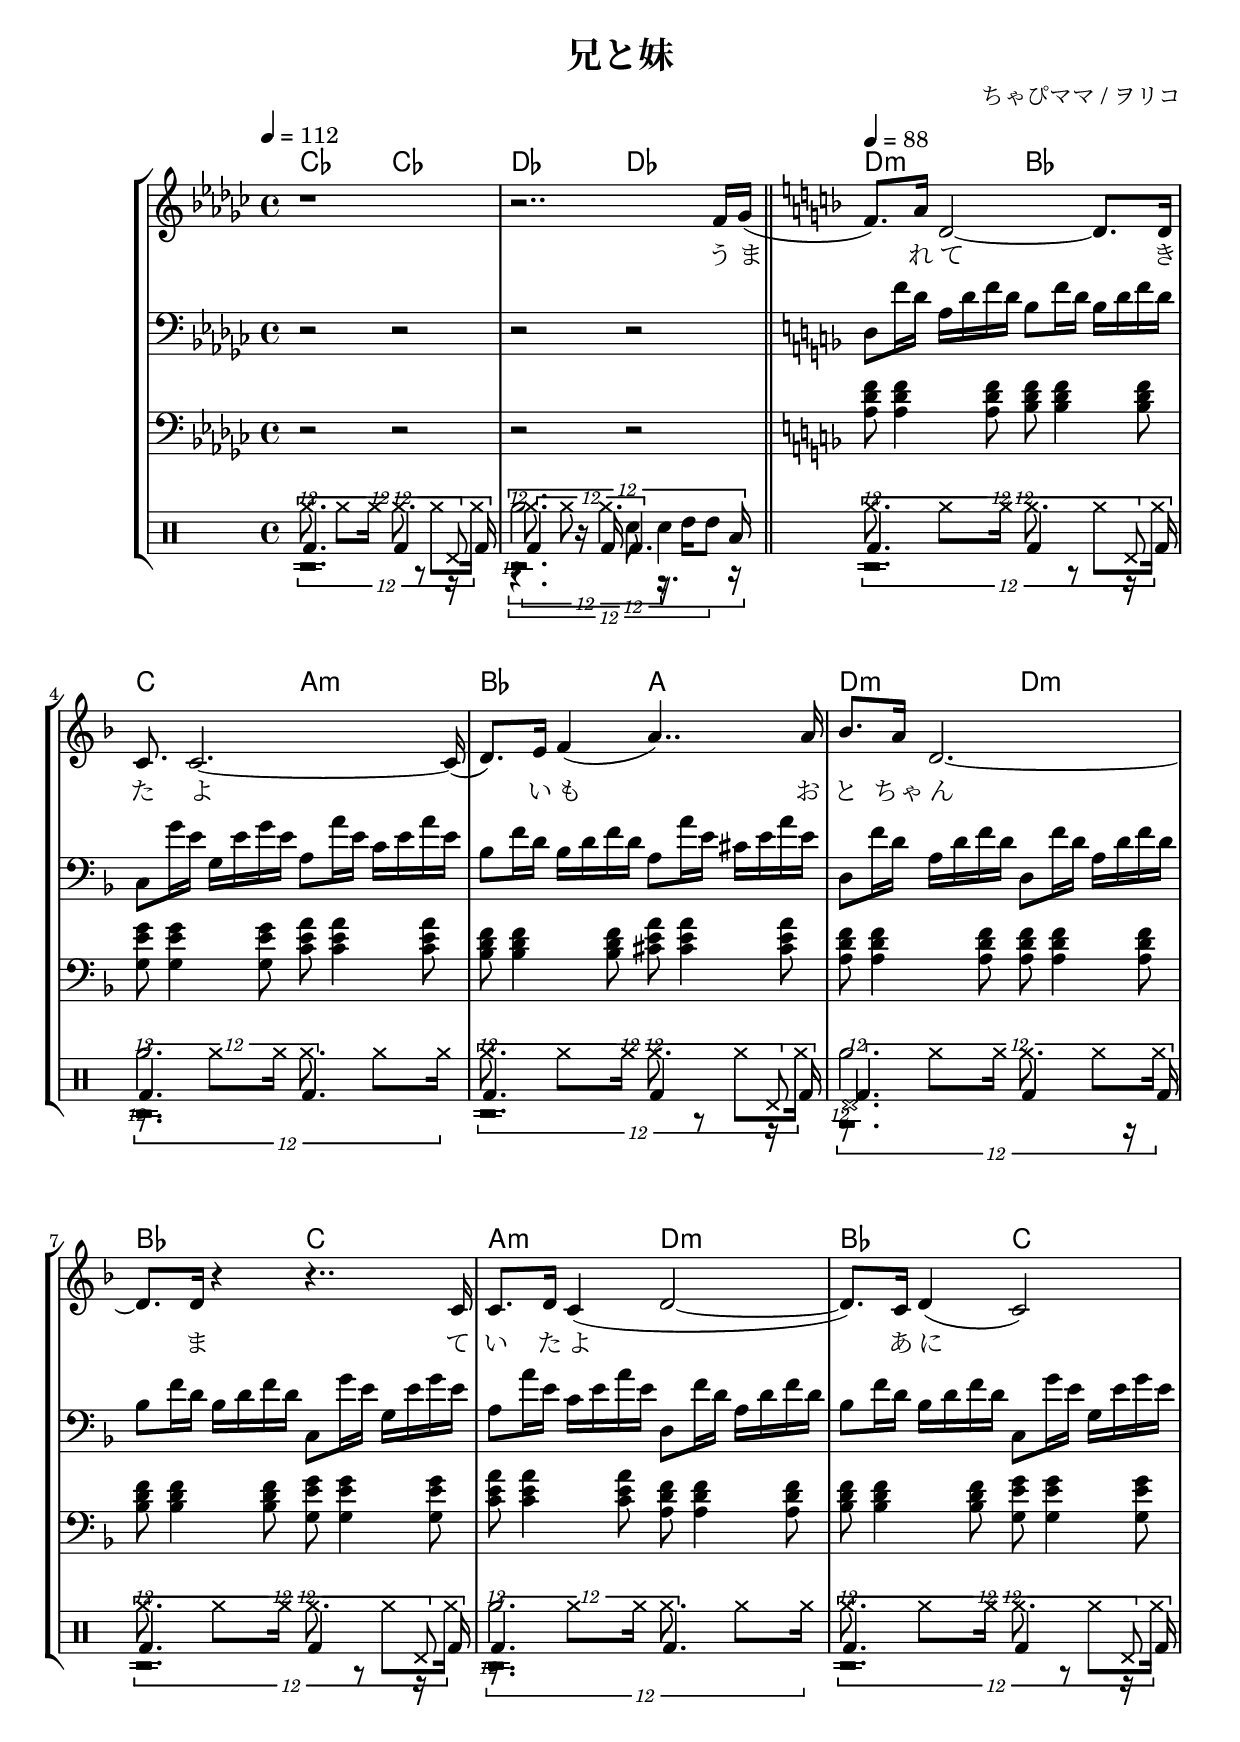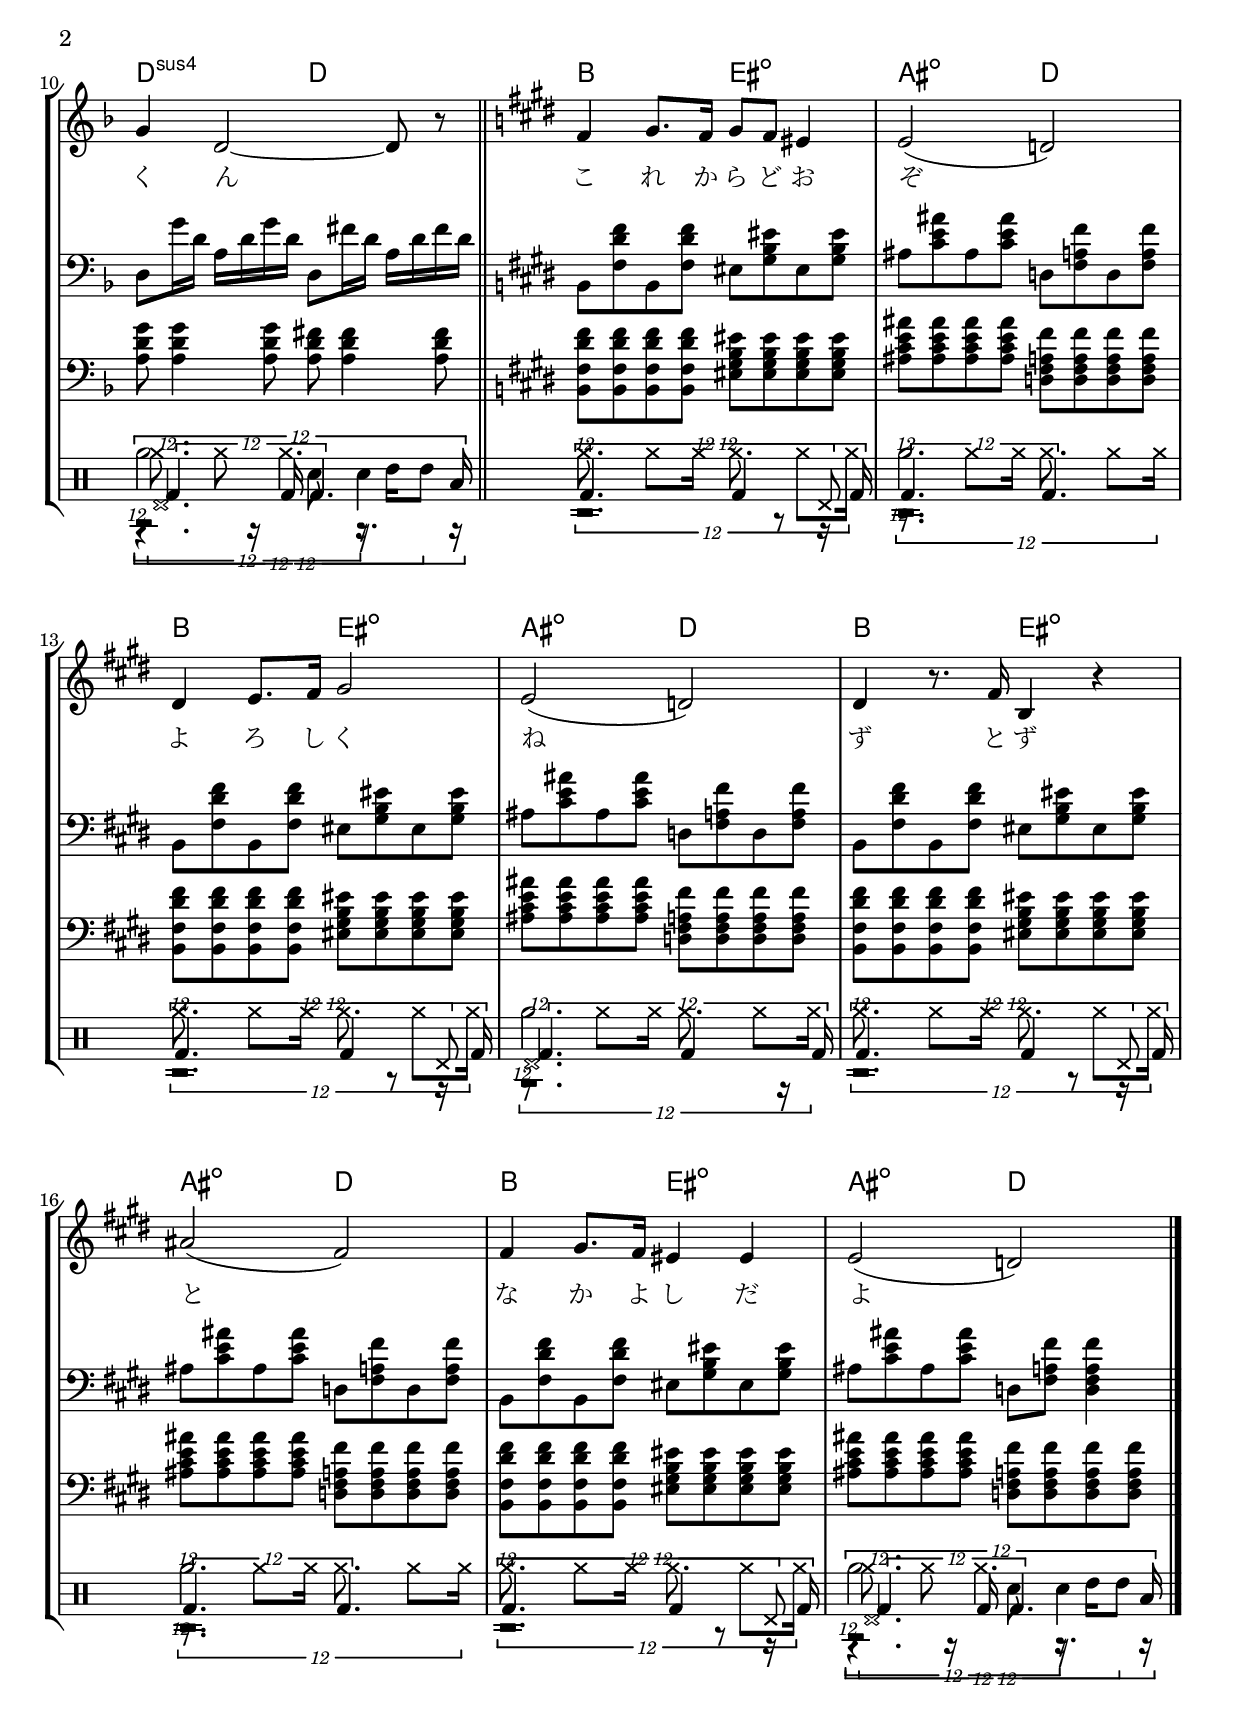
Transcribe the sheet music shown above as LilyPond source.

\version "2.12.1"

\header {
	title = \markup {兄と妹}
	composer = \markup \center-column {"ちゃぴママ / ヲリコ"}
}

harmony = \chordmode {
	ces2 ces des des 

	d:m bes c a:m bes a d:m d:m bes c a:m d:m bes c d:sus4 d 

	b eis:dim ais:dim d b eis:dim ais:dim d b eis:dim ais:dim d b eis:dim ais:dim d 
}

melody = {
	\key ges \major
	\tempo 4 = 112
	r1 | r2.. 
	\set Staff.midiInstrument = #"fss0.42"
	f'16  ges'16 
	(	\key f \major
	\tempo 4 = 88
f'8.)  a'16  d'2~d'8.  d'16 
	c'8.  c'2.~c'16 
	(d'8.)  e'16  f'4  (a'4..)  a'16 
	bes'8.  a'16  d'2.~ 
	d'8.  d'16  r4  r4..  c'16 
	c'8.  d'16  c'4  (d'2~ 
	d'8.)  c'16  d'4  (c'2) 
	g'4  d'2~d'8  	r8 	\set Staff.midiInstrument = #"fss0.42"
		\key e \major
 fis'4  gis'8.  fis'16  gis'8  fis'8  eis'4 
	e'2  (d'2) 
	dis'4  e'8.  fis'16  gis'2 
	e'2  (d'2) 
	dis'4  r8.  fis'16  b4  r4 
	ais'2  (fis'2) 
	fis'4  gis'8.  fis'16  eis'4  eis'4 
	e'2  (d'2)
	\bar "|."
}

words = \lyricmode {
	
	う  ま  れ  て  き  た  よ  い  も  お  と  ちゃ  ん  ま  て  い  た  よ  あ  に  く  ん  
	こ  れ  か  ら  ど  お  ぞ  よ  ろ  し  く  ね  ず  と  ず  と  な  か  よ  し  だ  よ  
}

tempochange = {
	\tempo 4 = 112
	r1 | r1 \bar "||"
	\tempo 4 = 88
	r1 | r1 | r1 | r1 | r1 | r1 | r1 | r1 \bar "||"
	\tempo 4 = 88
	r1 | r1 | r1 | r1 | r1 | r1 | r1 | r1 \bar "|."
}

mainacc = {
	\clef bass
	\set Staff.midiInstrument = #"Acoustic grand"
	\key ges \major
	\tempo 4 = 112
	r2
	r2
	r2
	r2
	\bar "||"

	\set Staff.midiInstrument = #"Bright Acoustic"
	\key f \major
	\tempo 4 = 88
	d8 f'16 d'16   a16 d'16 f'16 d'16
	bes8 f'16 d'16   bes16 d'16 f'16 d'16
	c8 g'16 e'16   g16 e'16 g'16 e'16
	a8 a'16 e'16   c'16 e'16 a'16 e'16
	bes8 f'16 d'16   bes16 d'16 f'16 d'16
	a8 a'16 e'16   cis'16 e'16 a'16 e'16
	d8 f'16 d'16   a16 d'16 f'16 d'16
	d8 f'16 d'16   a16 d'16 f'16 d'16
	bes8 f'16 d'16   bes16 d'16 f'16 d'16
	c8 g'16 e'16   g16 e'16 g'16 e'16
	a8 a'16 e'16   c'16 e'16 a'16 e'16
	d8 f'16 d'16   a16 d'16 f'16 d'16
	bes8 f'16 d'16   bes16 d'16 f'16 d'16
	c8 g'16 e'16   g16 e'16 g'16 e'16
	d8 g'16 d'16   a16 d'16 g'16 d'16
	d8 fis'16 d'16   a16 d'16 fis'16 d'16
	\bar "||"

	\set Staff.midiInstrument = #"Bright Acoustic"
	\key e \major
	b,8 <fis dis' fis'> b, <fis dis' fis'>
	eis8 <gis b eis'> eis <gis b eis'>
	ais8 <cis' e' ais'> ais <cis' e' ais'>
	d8 <fis a fis'> d <fis a fis'>
	b,8 <fis dis' fis'> b, <fis dis' fis'>
	eis8 <gis b eis'> eis <gis b eis'>
	ais8 <cis' e' ais'> ais <cis' e' ais'>
	d8 <fis a fis'> d <fis a fis'>
	b,8 <fis dis' fis'> b, <fis dis' fis'>
	eis8 <gis b eis'> eis <gis b eis'>
	ais8 <cis' e' ais'> ais <cis' e' ais'>
	d8 <fis a fis'> d <fis a fis'>
	b,8 <fis dis' fis'> b, <fis dis' fis'>
	eis8 <gis b eis'> eis <gis b eis'>
	ais8 <cis' e' ais'> ais <cis' e' ais'>
	d8 <fis a fis'>8 <d fis a fis'>4
	\bar "|."
}

subacc = {
	\clef bass
	\set Staff.midiInstrument = #"Acoustic grand"
	\key ges \major
	\tempo 4 = 112
	r2
	r2
	r2
	r2
	\bar "||"

	\set Staff.midiInstrument = #"Electric Piano 1"
	\key f \major
	\tempo 4 = 88
	<a d' f'>8 <a d' f'>4 <a d' f'>8
	<bes d' f'>8 <bes d' f'>4 <bes d' f'>8
	<g e' g'>8 <g e' g'>4 <g e' g'>8
	<c' e' a'>8 <c' e' a'>4 <c' e' a'>8
	<bes d' f'>8 <bes d' f'>4 <bes d' f'>8
	<cis' e' a'>8 <cis' e' a'>4 <cis' e' a'>8
	<a d' f'>8 <a d' f'>4 <a d' f'>8
	<a d' f'>8 <a d' f'>4 <a d' f'>8
	<bes d' f'>8 <bes d' f'>4 <bes d' f'>8
	<g e' g'>8 <g e' g'>4 <g e' g'>8
	<c' e' a'>8 <c' e' a'>4 <c' e' a'>8
	<a d' f'>8 <a d' f'>4 <a d' f'>8
	<bes d' f'>8 <bes d' f'>4 <bes d' f'>8
	<g e' g'>8 <g e' g'>4 <g e' g'>8
	<a d' g'>8 <a d' g'>4 <a d' g'>8
	<a d' fis'>8 <a d' fis'>4 <a d' fis'>8
	\bar "||"

	\set Staff.midiInstrument = #"Electric Piano 1"
	\key e \major
	<b, fis dis' fis'>8 <b, fis dis' fis'>8 <b, fis dis' fis'>8 <b, fis dis' fis'>8
	<eis gis b eis'>8 <eis gis b eis'>8 <eis gis b eis'>8 <eis gis b eis'>8
	<ais cis' e' ais'>8 <ais cis' e' ais'>8 <ais cis' e' ais'>8 <ais cis' e' ais'>8
	<d fis a fis'>8 <d fis a fis'>8 <d fis a fis'>8 <d fis a fis'>8
	<b, fis dis' fis'>8 <b, fis dis' fis'>8 <b, fis dis' fis'>8 <b, fis dis' fis'>8
	<eis gis b eis'>8 <eis gis b eis'>8 <eis gis b eis'>8 <eis gis b eis'>8
	<ais cis' e' ais'>8 <ais cis' e' ais'>8 <ais cis' e' ais'>8 <ais cis' e' ais'>8
	<d fis a fis'>8 <d fis a fis'>8 <d fis a fis'>8 <d fis a fis'>8
	<b, fis dis' fis'>8 <b, fis dis' fis'>8 <b, fis dis' fis'>8 <b, fis dis' fis'>8
	<eis gis b eis'>8 <eis gis b eis'>8 <eis gis b eis'>8 <eis gis b eis'>8
	<ais cis' e' ais'>8 <ais cis' e' ais'>8 <ais cis' e' ais'>8 <ais cis' e' ais'>8
	<d fis a fis'>8 <d fis a fis'>8 <d fis a fis'>8 <d fis a fis'>8
	<b, fis dis' fis'>8 <b, fis dis' fis'>8 <b, fis dis' fis'>8 <b, fis dis' fis'>8
	<eis gis b eis'>8 <eis gis b eis'>8 <eis gis b eis'>8 <eis gis b eis'>8
	<ais cis' e' ais'>8 <ais cis' e' ais'>8 <ais cis' e' ais'>8 <ais cis' e' ais'>8
	<d fis a fis'>8 <d fis a fis'>8 <d fis a fis'>8 <d fis a fis'>8
	\bar "|."
}

percA = {
	\drummode {
	\times 16/12{ cymr8. cymr8 cymr16 cymr8. cymr8 cymr16 } |\times 16/12{ cymr8. cymr8 cymr4. r16 } \bar "||"
	\times 16/12{ cymr8. cymr8 cymr16 cymr8. cymr8 cymr16 } |\times 16/12{ r8. cymr8 cymr16 cymr8. cymr8 cymr16 } |\times 16/12{ cymr8. cymr8 cymr16 cymr8. cymr8 cymr16 } |\times 16/12{ r8. cymr8 cymr16 cymr8. cymr8 cymr16 } |\times 16/12{ cymr8. cymr8 cymr16 cymr8. cymr8 cymr16 } |\times 16/12{ r8. cymr8 cymr16 cymr8. cymr8 cymr16 } |\times 16/12{ cymr8. cymr8 cymr16 cymr8. cymr8 cymr16 } |\times 16/12{ cymr8. cymr8 cymr4. r16 } \bar "||"
	\times 16/12{ cymr8. cymr8 cymr16 cymr8. cymr8 cymr16 } |\times 16/12{ r8. cymr8 cymr16 cymr8. cymr8 cymr16 } |\times 16/12{ cymr8. cymr8 cymr16 cymr8. cymr8 cymr16 } |\times 16/12{ r8. cymr8 cymr16 cymr8. cymr8 cymr16 } |\times 16/12{ cymr8. cymr8 cymr16 cymr8. cymr8 cymr16 } |\times 16/12{ r8. cymr8 cymr16 cymr8. cymr8 cymr16 } |\times 16/12{ cymr8. cymr8 cymr16 cymr8. cymr8 cymr16 } |\times 16/12{ cymr8. cymr8 cymr4. r16 } \bar "|."
	}
}

percB = {
	\drummode {
	\times 16/12{ r2 r8 hhp8 } |\times 16/12{ r2. } \bar "||"
	\times 16/12{ r2 r8 hhp8 } |\times 16/12{ r2. } |\times 16/12{ r2 r8 hhp8 } |\times 16/12{ hhp2. } |\times 16/12{ r2 r8 hhp8 } |\times 16/12{ r2. } |\times 16/12{ r2 r8 hhp8 } |\times 16/12{ hhp2. } \bar "||"
	\times 16/12{ r2 r8 hhp8 } |\times 16/12{ r2. } |\times 16/12{ r2 r8 hhp8 } |\times 16/12{ hhp2. } |\times 16/12{ r2 r8 hhp8 } |\times 16/12{ r2. } |\times 16/12{ r2 r8 hhp8 } |\times 16/12{ hhp2. } \bar "|."
	}
}

percC = {
	\drummode {
	\times 16/12{ bd4. bd4 r16 bd16 } |\times 16/12{ bd4 r16 bd16 bd4. } \bar "||"
	\times 16/12{ bd4. bd4 r16 bd16 } |\times 16/12{ bd4. bd4. } |\times 16/12{ bd4. bd4 r16 bd16 } |\times 16/12{ bd4. bd4 r16 bd16 } |\times 16/12{ bd4. bd4 r16 bd16 } |\times 16/12{ bd4. bd4. } |\times 16/12{ bd4. bd4 r16 bd16 } |\times 16/12{ bd4 r16 bd16 bd4. } \bar "||"
	\times 16/12{ bd4. bd4 r16 bd16 } |\times 16/12{ bd4. bd4. } |\times 16/12{ bd4. bd4 r16 bd16 } |\times 16/12{ bd4. bd4 r16 bd16 } |\times 16/12{ bd4. bd4 r16 bd16 } |\times 16/12{ bd4. bd4. } |\times 16/12{ bd4. bd4 r16 bd16 } |\times 16/12{ bd4 r16 bd16 bd4. } \bar "|."
	}
}

percD = {
	\drummode {
	\times 16/12{ r2. } |\times 16/12{ rb2. } \bar "||"
	\times 16/12{ r2. } |\times 16/12{ rb2. } |\times 16/12{ r2. } |\times 16/12{ rb2. } |\times 16/12{ r2. } |\times 16/12{ rb2. } |\times 16/12{ r2. } |\times 16/12{ rb2. } \bar "||"
	\times 16/12{ r2. } |\times 16/12{ rb2. } |\times 16/12{ r2. } |\times 16/12{ rb2. } |\times 16/12{ r2. } |\times 16/12{ rb2. } |\times 16/12{ r2. } |\times 16/12{ rb2. } \bar "|."
	}
}

percE = {
	\drummode {
	r1 |\times 16/12{ r4. sn8 sn4 } \bar "||"
	r1 |r1 |r1 |r1 |r1 |r1 |r1 |\times 16/12{ r4. sn8 sn4 } \bar "||"
	r1 |r1 |r1 |r1 |r1 |r1 |r1 |\times 16/12{ r4. sn8 sn4 } \bar "|."
	}
}

percF = {
	\drummode {
	r1 |\times 16/12{ r2 r16 tommh16 tommh8 } \bar "||"
	r1 |r1 |r1 |r1 |r1 |r1 |r1 |\times 16/12{ r2 r16 tommh16 tommh8 } \bar "||"
	r1 |r1 |r1 |r1 |r1 |r1 |r1 |\times 16/12{ r2 r16 tommh16 tommh8 } \bar "|."
	}
}

percG = {
	\drummode {
	r1 |\times 16/12{ r2 r8. toml16 } \bar "||"
	r1 |r1 |r1 |r1 |r1 |r1 |r1 |\times 16/12{ r2 r8. toml16 } \bar "||"
	r1 |r1 |r1 |r1 |r1 |r1 |r1 |\times 16/12{ r2 r8. toml16 } \bar "|."
	}
}

\score {
	<<
		\new StaffGroup <<
			\new ChordNames {\harmony}
			\new Voice = "melody" {\melody}
			\new Lyrics \lyricsto "melody" \words
			\new Staff = "mainacc" {\mainacc}
			\new Staff = "subacc" {\subacc}
			\new DrumStaff <<
				\new DrumVoice {\percA}
				\new DrumVoice {\percB}
				\new DrumVoice {\percC}
				\new DrumVoice {\percD}
				\new DrumVoice {\percE}
				\new DrumVoice {\percF}
				\new DrumVoice {\percG}
			>>
		>>
	>>
	\layout { }
}
